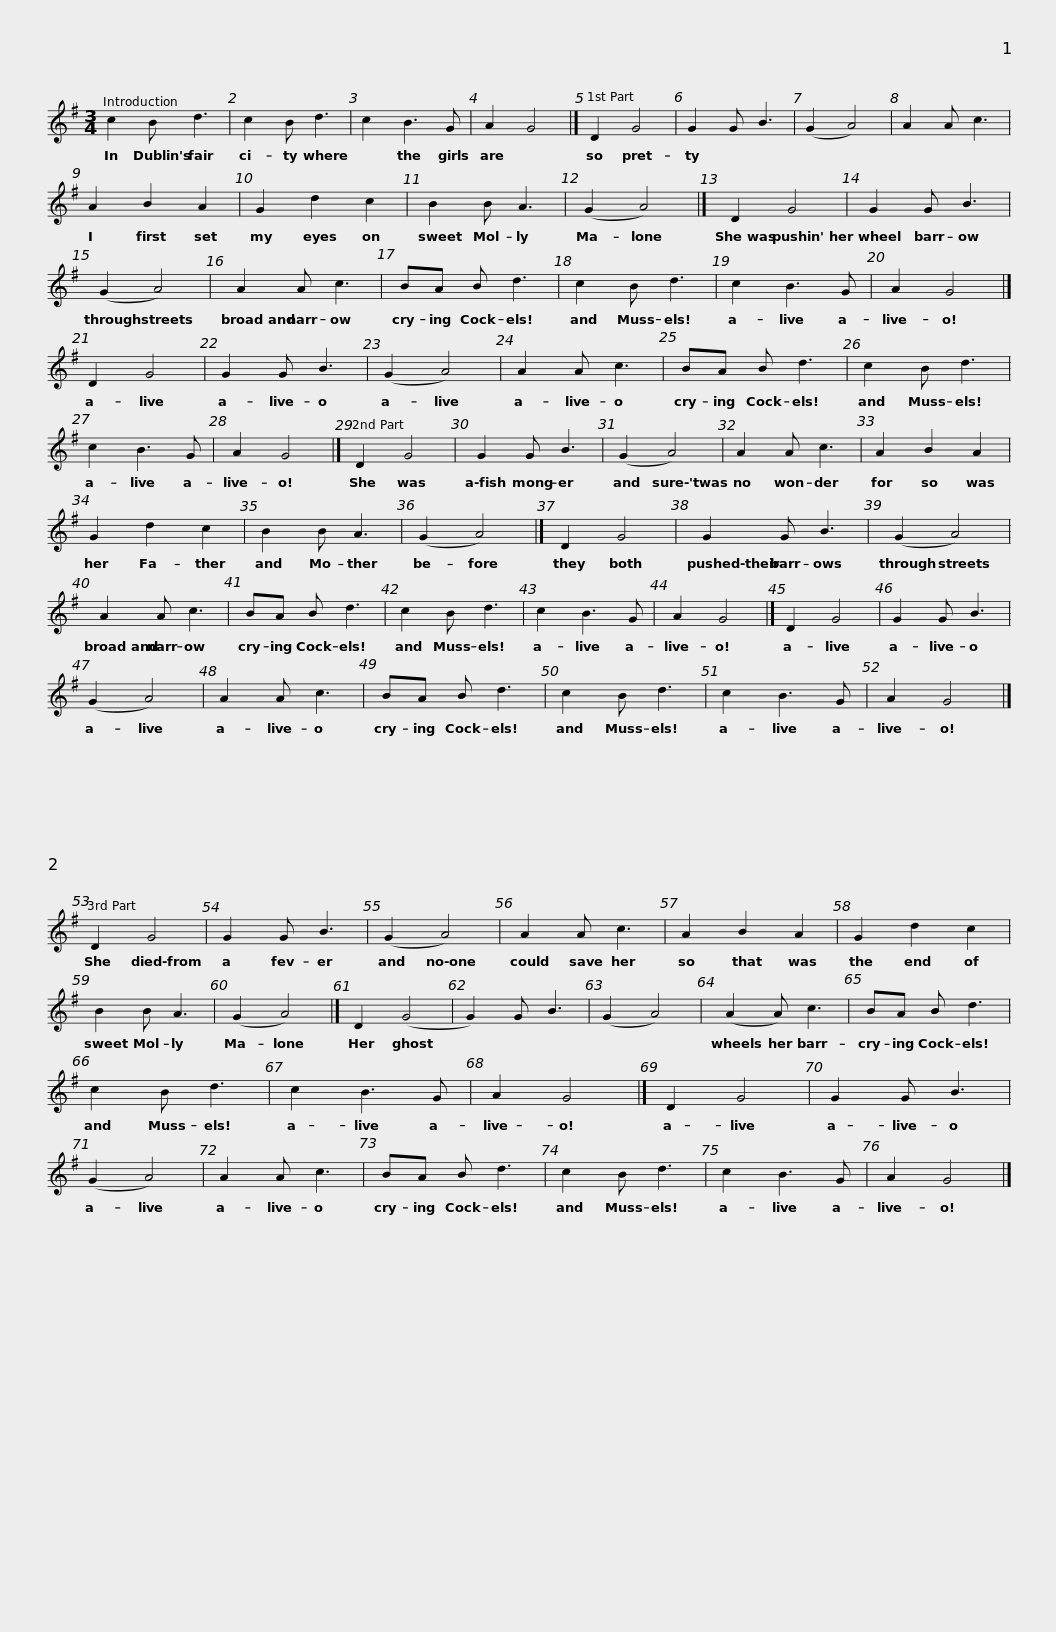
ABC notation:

X:1
L:1/8
M:3/4
I:linebreak $
K:G
V:1 treble
V:1
 c2 B d3 | c2 B d3 | c2 B3 G | A2 G4 |] D2 G4 | %5
 G2 G B3 | (G2 A4) | A2 A c3 | A2 B2 A2 |$ G2 d2 c2 | %10
 B2 B A3 | (G2 A4) |] D2 G4 | G2 G B3 | (G2 A4) |$ %15
 A2 A c3 | BA B d3 | c2 B d3 | c2 B3 G | A2 G4 |] %20
 D2 G4 | G2 G B3 | (G2 A4) |$ A2 A c3 | BA B d3 | %25
 c2 B d3 | c2 B3 G | A2 G4 |] D2 G4 | G2 G B3 |$ %30
 (G2 A4) | A2 A c3 | A2 B2 A2 | G2 d2 c2 | B2 B A3 | %35
 (G2 A4) |] D2 G4 |$ G2 G B3 | (G2 A4) | A2 A c3 | %40
 BA B d3 | c2 B d3 | c2 B3 G |$ A2 G4 |] D2 G4 | %45
 G2 G B3 | (G2 A4) | A2 A c3 | BA B d3 | c2 B d3 | %50
 c2 B3 G | A2 G4 |]$ D2 G4 | G2 G B3 | (G2 A4) | %55
 A2 A c3 | A2 B2 A2 | G2 d2 c2 | B2 B A3 |$ (G2 A4) |] %60
 D2 (G4 | G2) G B3 | (G2 A4) | (A2 A) c3 | BA B d3 | %65
 c2 B d3 | c2 B3 G |$ A2 G4 |] D2 G4 | G2 G B3 | %70
 (G2 A4) | A2 A c3 | BA B d3 | c2 B d3 | c2 B3 G | %75
 A2 G4 |] %76
